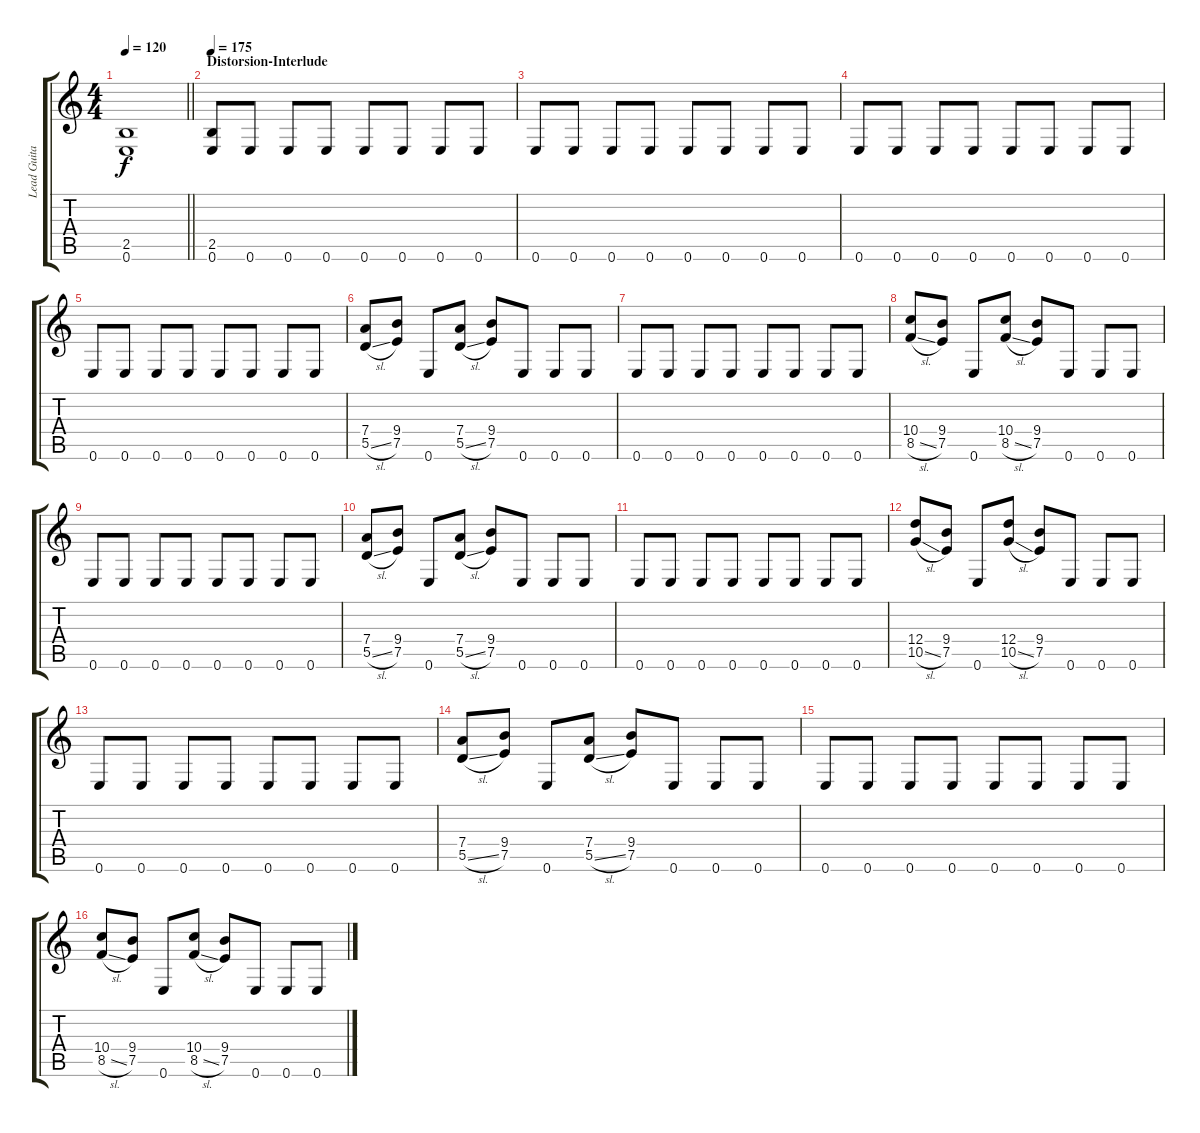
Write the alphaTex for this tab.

\track ("Lead Guitars" "Lead Guita") {instrument distortionguitar}
\staff {score tabs}
\tuning (E4 B3 G3 D3 A2 E2) {hide}
\ts (4 4)
\tempo 120
\clef g2
\barLineRight lightlight
\ks c
(2.5{t} 0.6{t}).1{dy f} |
\section ("" "Distorsion-Interlude")
\tempo 175
(2.5 0.6).8 0.6.8 0.6.8 0.6.8 0.6.8 0.6.8 0.6.8 0.6.8 |
0.6.8 0.6.8 0.6.8 0.6.8 0.6.8 0.6.8 0.6.8 0.6.8 |
0.6.8 0.6.8 0.6.8 0.6.8 0.6.8 0.6.8 0.6.8 0.6.8 |
0.6.8 0.6.8 0.6.8 0.6.8 0.6.8 0.6.8 0.6.8 0.6.8 |
(7.4 5.5{sl}).8 (9.4 7.5).8 0.6.8 (7.4 5.5{sl}).8 (9.4 7.5).8 0.6.8 0.6.8 0.6.8 |
0.6.8 0.6.8 0.6.8 0.6.8 0.6.8 0.6.8 0.6.8 0.6.8 |
(10.4 8.5{sl}).8 (9.4 7.5).8 0.6.8 (10.4 8.5{sl}).8 (9.4 7.5).8 0.6.8 0.6.8 0.6.8 |
0.6.8 0.6.8 0.6.8 0.6.8 0.6.8 0.6.8 0.6.8 0.6.8 |
(7.4 5.5{sl}).8 (9.4 7.5).8 0.6.8 (7.4 5.5{sl}).8 (9.4 7.5).8 0.6.8 0.6.8 0.6.8 |
0.6.8 0.6.8 0.6.8 0.6.8 0.6.8 0.6.8 0.6.8 0.6.8 |
(12.4 10.5{sl}).8 (9.4 7.5).8 0.6.8 (12.4 10.5{sl}).8 (9.4 7.5).8 0.6.8 0.6.8 0.6.8 |
0.6.8 0.6.8 0.6.8 0.6.8 0.6.8 0.6.8 0.6.8 0.6.8 |
(7.4 5.5{sl}).8 (9.4 7.5).8 0.6.8 (7.4 5.5{sl}).8 (9.4 7.5).8 0.6.8 0.6.8 0.6.8 |
0.6.8 0.6.8 0.6.8 0.6.8 0.6.8 0.6.8 0.6.8 0.6.8 |
(10.4 8.5{sl}).8 (9.4 7.5).8 0.6.8 (10.4 8.5{sl}).8 (9.4 7.5).8 0.6.8 0.6.8 0.6.8
